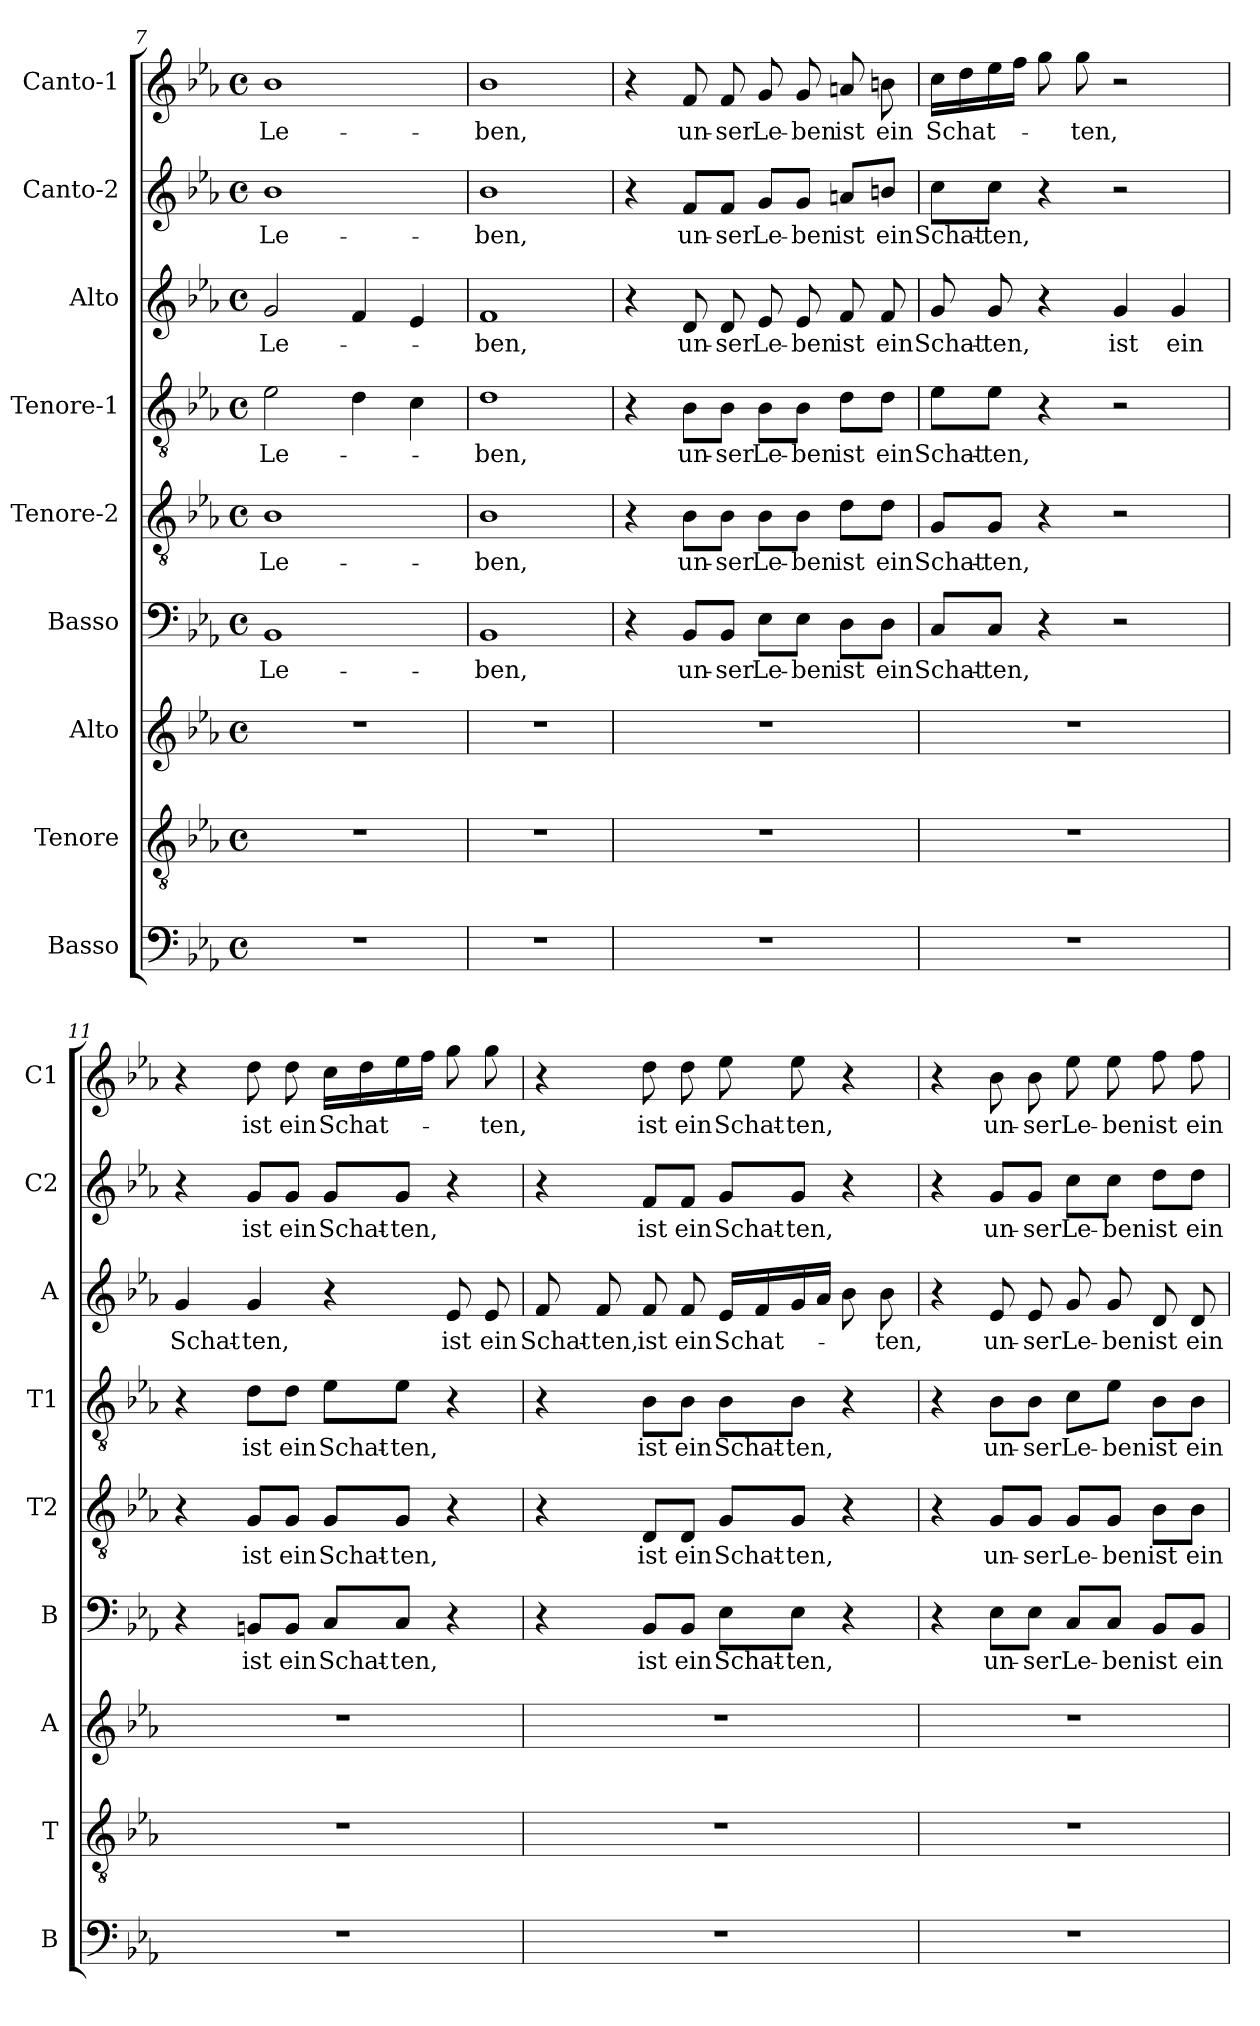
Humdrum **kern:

**kern	**kern	**kern	**kern	**text	**kern	**text	**kern	**text	**kern	**text	**kern	**text	**kern	**text
*part9	*part8	*part7	*part6	*part6	*part5	*part5	*part4	*part4	*part3	*part3	*part2	*part2	*part1	*part1
*staff9	*staff8	*staff7	*staff6	*staff6	*staff5	*staff5	*staff4	*staff4	*staff3	*staff3	*staff2	*staff2	*staff1	*staff1
*I"Basso	*I"Tenore	*I"Alto	*I"Basso	*	*I"Tenore-2	*	*I"Tenore-1	*	*I"Alto	*	*I"Canto-2	*	*I"Canto-1	*
*I'B	*I'T	*I'A	*I'B	*	*I'T2	*	*I'T1	*	*I'A	*	*I'C2	*	*I'C1	*
*clefF4	*clefGv2	*clefG2	*clefF4	*	*clefGv2	*	*clefGv2	*	*clefG2	*	*clefG2	*	*clefG2	*
*k[b-e-a-]	*k[b-e-a-]	*k[b-e-a-]	*k[b-e-a-]	*	*k[b-e-a-]	*	*k[b-e-a-]	*	*k[b-e-a-]	*	*k[b-e-a-]	*	*k[b-e-a-]	*
*E-:	*E-:	*E-:	*E-:	*	*E-:	*	*E-:	*	*E-:	*	*E-:	*	*E-:	*
*M4/4	*M4/4	*M4/4	*M4/4	*	*M4/4	*	*M4/4	*	*M4/4	*	*M4/4	*	*M4/4	*
*met(c)	*met(c)	*met(c)	*met(c)	*	*met(c)	*	*met(c)	*	*met(c)	*	*met(c)	*	*met(c)	*
=7	=7	=7	=7	=7	=7	=7	=7	=7	=7	=7	=7	=7	=7	=7
!	!	!	!	!LO:LY:b	!	!LO:LY:b	!	!LO:LY:b	!	!LO:LY:b	!	!LO:LY:b	!	!LO:LY:b
1r	1r	1r	1BB-	Le-	1B-	Le-	2e-\	Le-	2g/	Le-	1b-	Le-	1b-	Le-
.	.	.	.	.	.	.	4d\	.	4f/	.	.	.	.	.
.	.	.	.	.	.	.	4c\	.	4e-/	.	.	.	.	.
=8	=8	=8	=8	=8	=8	=8	=8	=8	=8	=8	=8	=8	=8	=8
!	!	!	!	!LO:LY:b	!	!LO:LY:b	!	!LO:LY:b	!	!LO:LY:b	!	!LO:LY:b	!	!LO:LY:b
1r	1r	1r	1BB-	-ben,	1B-	-ben,	1d	-ben,	1f	-ben,	1b-	-ben,	1b-	-ben,
!!LO:PB:g=z
=9	=9	=9	=9	=9	=9	=9	=9	=9	=9	=9	=9	=9	=9	=9
1r	1r	1r	4r	.	4r	.	4r	.	4r	.	4r	.	4r	.
!	!	!	!	!LO:LY:b	!	!LO:LY:b	!	!LO:LY:b	!	!LO:LY:b	!	!LO:LY:b	!	!LO:LY:b
.	.	.	8BB-/L	un-	8B-\L	un-	8B-\L	un-	8d/	un-	8f/L	un-	8f/	un-
!	!	!	!	!LO:LY:b	!	!LO:LY:b	!	!LO:LY:b	!	!LO:LY:b	!	!LO:LY:b	!	!LO:LY:b
.	.	.	8BB-/J	-ser	8B-\J	-ser	8B-\J	-ser	8d/	-ser	8f/J	-ser	8f/	-ser
!	!	!	!	!LO:LY:b	!	!LO:LY:b	!	!LO:LY:b	!	!LO:LY:b	!	!LO:LY:b	!	!LO:LY:b
.	.	.	8E-\L	Le-	8B-\L	Le-	8B-\L	Le-	8e-/	Le-	8g/L	Le-	8g/	Le-
!	!	!	!	!LO:LY:b	!	!LO:LY:b	!	!LO:LY:b	!	!LO:LY:b	!	!LO:LY:b	!	!LO:LY:b
.	.	.	8E-\J	-ben	8B-\J	-ben	8B-\J	-ben	8e-/	-ben	8g/J	-ben	8g/	-ben
!	!	!	!	!LO:LY:b	!	!LO:LY:b	!	!LO:LY:b	!	!LO:LY:b	!	!LO:LY:b	!	!LO:LY:b
.	.	.	8D\L	ist	8d\L	ist	8d\L	ist	8f/	ist	8an/L	ist	8an/	ist
!	!	!	!	!LO:LY:b	!	!LO:LY:b	!	!LO:LY:b	!	!LO:LY:b	!	!LO:LY:b	!	!LO:LY:b
.	.	.	8D\J	ein	8d\J	ein	8d\J	ein	8f/	ein	8bn/J	ein	8bn\	ein
=10	=10	=10	=10	=10	=10	=10	=10	=10	=10	=10	=10	=10	=10	=10
!	!	!	!	!LO:LY:b	!	!LO:LY:b	!	!LO:LY:b	!	!LO:LY:b	!	!LO:LY:b	!	!LO:LY:b
1r	1r	1r	8C/L	Schat-	8G/L	Schat-	8e-\L	Schat-	8g/	Schat-	8cc\L	Schat-	16cc\LL	Schat-
.	.	.	.	.	.	.	.	.	.	.	.	.	16dd\	.
!	!	!	!	!LO:LY:b	!	!LO:LY:b	!	!LO:LY:b	!	!LO:LY:b	!	!LO:LY:b	!	!
.	.	.	8C/J	-ten,	8G/J	-ten,	8e-\J	-ten,	8g/	-ten,	8cc\J	-ten,	16ee-\	.
.	.	.	.	.	.	.	.	.	.	.	.	.	16ff\JJ	.
.	.	.	4r	.	4r	.	4r	.	4r	.	4r	.	8gg\	.
!	!	!	!	!	!	!	!	!	!	!	!	!	!	!LO:LY:b
.	.	.	.	.	.	.	.	.	.	.	.	.	8gg\	-ten,
!	!	!	!	!	!	!	!	!	!	!LO:LY:b	!	!	!	!
.	.	.	2r	.	2r	.	2r	.	4g/	ist	2r	.	2r	.
!	!	!	!	!	!	!	!	!	!	!LO:LY:b	!	!	!	!
.	.	.	.	.	.	.	.	.	4g/	ein	.	.	.	.
=11	=11	=11	=11	=11	=11	=11	=11	=11	=11	=11	=11	=11	=11	=11
!	!	!	!	!	!	!	!	!	!	!LO:LY:b	!	!	!	!
1r	1r	1r	4r	.	4r	.	4r	.	4g/	Schat-	4r	.	4r	.
!	!	!	!	!LO:LY:b	!	!LO:LY:b	!	!LO:LY:b	!	!LO:LY:b	!	!LO:LY:b	!	!LO:LY:b
.	.	.	8BBn/L	ist	8G/L	ist	8d\L	ist	4g/	-ten,	8g/L	ist	8dd\	ist
!	!	!	!	!LO:LY:b	!	!LO:LY:b	!	!LO:LY:b	!	!	!	!LO:LY:b	!	!LO:LY:b
.	.	.	8BB/J	ein	8G/J	ein	8d\J	ein	.	.	8g/J	ein	8dd\	ein
!	!	!	!	!LO:LY:b	!	!LO:LY:b	!	!LO:LY:b	!	!	!	!LO:LY:b	!	!LO:LY:b
.	.	.	8C/L	Schat-	8G/L	Schat-	8e-\L	Schat-	4r	.	8g/L	Schat-	16cc\LL	Schat-
.	.	.	.	.	.	.	.	.	.	.	.	.	16dd\	.
!	!	!	!	!LO:LY:b	!	!LO:LY:b	!	!LO:LY:b	!	!	!	!LO:LY:b	!	!
.	.	.	8C/J	-ten,	8G/J	-ten,	8e-\J	-ten,	.	.	8g/J	-ten,	16ee-\	.
.	.	.	.	.	.	.	.	.	.	.	.	.	16ff\JJ	.
!	!	!	!	!	!	!	!	!	!	!LO:LY:b	!	!	!	!
.	.	.	4r	.	4r	.	4r	.	8e-/	ist	4r	.	8gg\	.
!	!	!	!	!	!	!	!	!	!	!LO:LY:b	!	!	!	!LO:LY:b
.	.	.	.	.	.	.	.	.	8e-/	ein	.	.	8gg\	-ten,
!!LO:PB:g=z
=12	=12	=12	=12	=12	=12	=12	=12	=12	=12	=12	=12	=12	=12	=12
!	!	!	!	!	!	!	!	!	!	!LO:LY:b	!	!	!	!
1r	1r	1r	4r	.	4r	.	4r	.	8f/	Schat-	4r	.	4r	.
!	!	!	!	!	!	!	!	!	!	!LO:LY:b	!	!	!	!
.	.	.	.	.	.	.	.	.	8f/	-ten,	.	.	.	.
!	!	!	!	!LO:LY:b	!	!LO:LY:b	!	!LO:LY:b	!	!LO:LY:b	!	!LO:LY:b	!	!LO:LY:b
.	.	.	8BB-/L	ist	8D/L	ist	8B-\L	ist	8f/	ist	8f/L	ist	8dd\	ist
!	!	!	!	!LO:LY:b	!	!LO:LY:b	!	!LO:LY:b	!	!LO:LY:b	!	!LO:LY:b	!	!LO:LY:b
.	.	.	8BB-/J	ein	8D/J	ein	8B-\J	ein	8f/	ein	8f/J	ein	8dd\	ein
!	!	!	!	!LO:LY:b	!	!LO:LY:b	!	!LO:LY:b	!	!LO:LY:b	!	!LO:LY:b	!	!LO:LY:b
.	.	.	8E-\L	Schat-	8G/L	Schat-	8B-\L	Schat-	16e-/LL	Schat-	8g/L	Schat-	8ee-\	Schat-
.	.	.	.	.	.	.	.	.	16f/	.	.	.	.	.
!	!	!	!	!LO:LY:b	!	!LO:LY:b	!	!LO:LY:b	!	!	!	!LO:LY:b	!	!LO:LY:b
.	.	.	8E-\J	-ten,	8G/J	-ten,	8B-\J	-ten,	16g/	.	8g/J	-ten,	8ee-\	-ten,
.	.	.	.	.	.	.	.	.	16a-/JJ	.	.	.	.	.
.	.	.	4r	.	4r	.	4r	.	8b-\	.	4r	.	4r	.
!	!	!	!	!	!	!	!	!	!	!LO:LY:b	!	!	!	!
.	.	.	.	.	.	.	.	.	8b-\	-ten,	.	.	.	.
=13	=13	=13	=13	=13	=13	=13	=13	=13	=13	=13	=13	=13	=13	=13
1r	1r	1r	4r	.	4r	.	4r	.	4r	.	4r	.	4r	.
!	!	!	!	!LO:LY:b	!	!LO:LY:b	!	!LO:LY:b	!	!LO:LY:b	!	!LO:LY:b	!	!LO:LY:b
.	.	.	8E-\L	un-	8G/L	un-	8B-\L	un-	8e-/	un-	8g/L	un-	8b-\	un-
!	!	!	!	!LO:LY:b	!	!LO:LY:b	!	!LO:LY:b	!	!LO:LY:b	!	!LO:LY:b	!	!LO:LY:b
.	.	.	8E-\J	-ser	8G/J	-ser	8B-\J	-ser	8e-/	-ser	8g/J	-ser	8b-\	-ser
!	!	!	!	!LO:LY:b	!	!LO:LY:b	!	!LO:LY:b	!	!LO:LY:b	!	!LO:LY:b	!	!LO:LY:b
.	.	.	8C/L	Le-	8G/L	Le-	8c\L	Le-	8g/	Le-	8cc\L	Le-	8ee-\	Le-
!	!	!	!	!LO:LY:b	!	!LO:LY:b	!	!LO:LY:b	!	!LO:LY:b	!	!LO:LY:b	!	!LO:LY:b
.	.	.	8C/J	-ben	8G/J	-ben	8e-\J	-ben	8g/	-ben	8cc\J	-ben	8ee-\	-ben
!	!	!	!	!LO:LY:b	!	!LO:LY:b	!	!LO:LY:b	!	!LO:LY:b	!	!LO:LY:b	!	!LO:LY:b
.	.	.	8BB-/L	ist	8B-\L	ist	8B-\L	ist	8d/	ist	8dd\L	ist	8ff\	ist
!	!	!	!	!LO:LY:b	!	!LO:LY:b	!	!LO:LY:b	!	!LO:LY:b	!	!LO:LY:b	!	!LO:LY:b
.	.	.	8BB-/J	ein	8B-\J	ein	8B-\J	ein	8d/	ein	8dd\J	ein	8ff\	ein
=	=	=	=	=	=	=	=	=	=	=	=	=	=	=
*-	*-	*-	*-	*-	*-	*-	*-	*-	*-	*-	*-	*-	*-	*-
